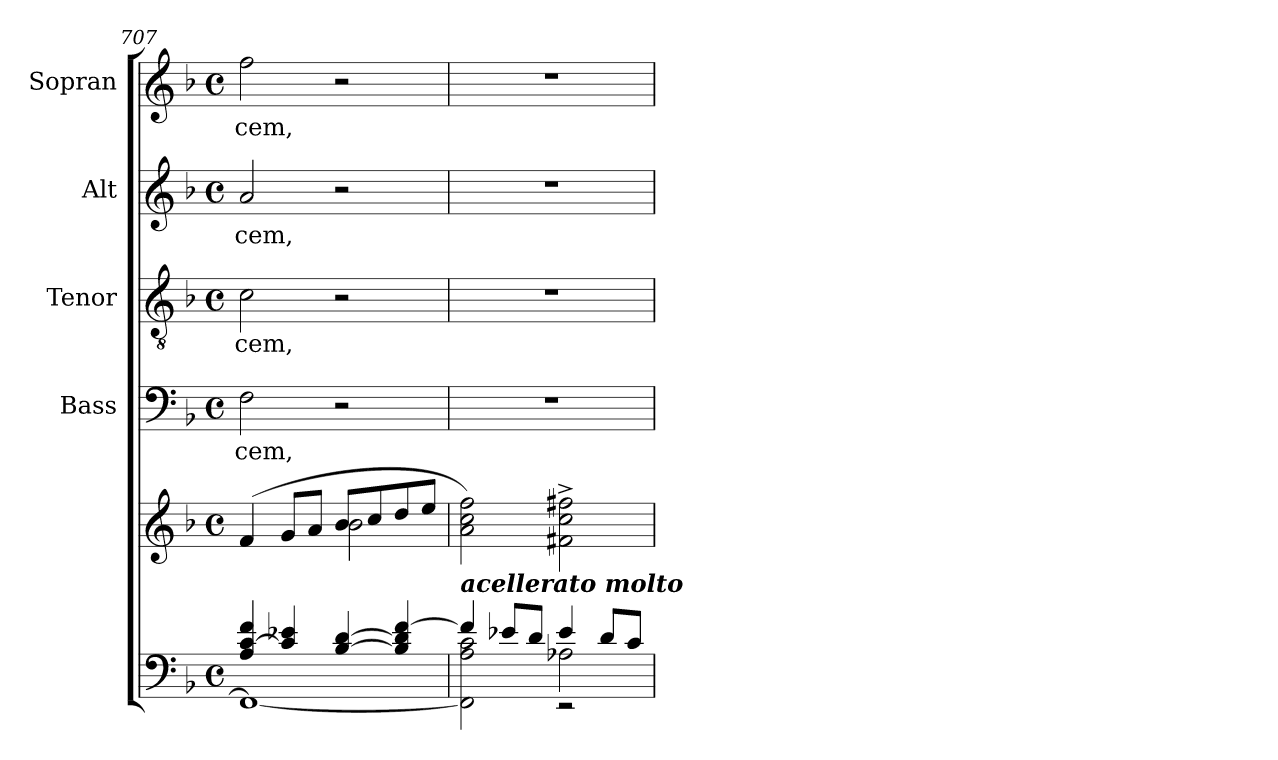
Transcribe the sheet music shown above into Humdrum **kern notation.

**kern	**kern	**kern	**text	**kern	**text	**kern	**text	**kern	**text
*part5	*part5	*part4	*part4	*part3	*part3	*part2	*part2	*part1	*part1
*staff6	*staff5	*staff4	*staff4	*staff3	*staff3	*staff2	*staff2	*staff1	*staff1
*	*	*I"Bass	*	*I"Tenor	*	*I"Alt	*	*I"Sopran	*
*	*	*I'B.	*	*I'T.	*	*I'A.	*	*I'S.	*
!!LO:PB:g=z
*clefF4	*clefG2	*clefF4	*	*clefGv2	*	*clefG2	*	*clefG2	*
*k[b-]	*k[b-]	*k[b-]	*	*k[b-]	*	*k[b-]	*	*k[b-]	*
*F:	*F:	*F:	*	*F:	*	*F:	*	*F:	*
*M4/4	*M4/4	*M4/4	*	*M4/4	*	*M4/4	*	*M4/4	*
*met(c)	*met(c)	*met(c)	*	*met(c)	*	*met(c)	*	*met(c)	*
=707	=707	=707	=707	=707	=707	=707	=707	=707	=707
*^	*^	*	*	*	*	*	*	*	*
!	!	!	!	!	!LO:LY:b	!	!LO:LY:b	!	!LO:LY:b	!	!LO:LY:b
4A/ [<4c/ 4f/	1FF_	(4f/	2ryy	2F\	-cem,	2c\	-cem,	2a/	-cem,	2ff\	-cem,
4c/] 4e-X/	.	8g/L	.	.	.	.	.	.	.	.	.
.	.	8a/J	.	.	.	.	.	.	.	.	.
[>4B-/ [>4d/	.	8b-/L	2b-\	2r	.	2r	.	2r	.	2r	.
.	.	8cc/	.	.	.	.	.	.	.	.	.
4B-/] 4d/] [>4f/	.	8dd/	.	.	.	.	.	.	.	.	.
.	.	8ee/J	.	.	.	.	.	.	.	.	.
*	*	*v	*v	*	*	*	*	*	*	*	*
=708	=708	=708	=708	=708	=708	=708	=708	=708	=708	=708
*	*^	*	*	*	*	*	*	*	*	*
!	!	!	!LO:TX:b:Bi:t=acellerato molto	!	!	!	!	!	!	!	!
4f/]	2FF\] 2A\ 2c\	2ryy	2a\ 2cc\ 2ff\)	1r	.	1r	.	1r	.	1r	.
8e-X/L	.	.	.	.	.	.	.	.	.	.	.
8d/J	.	.	.	.	.	.	.	.	.	.	.
4e-/	2A-X\	2rFF	2f#X\^> 2cc\^> 2ff#X\^>	.	.	.	.	.	.	.	.
8d/L	.	.	.	.	.	.	.	.	.	.	.
8c/J	.	.	.	.	.	.	.	.	.	.	.
*v	*v	*v	*	*	*	*	*	*	*	*	*
=	=	=	=	=	=	=	=	=	=
*-	*-	*-	*-	*-	*-	*-	*-	*-	*-
